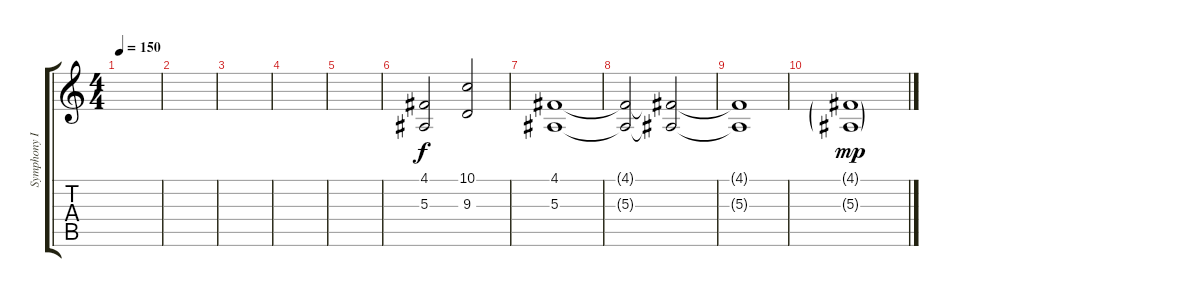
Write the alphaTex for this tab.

\track ("Symphony III" "Symphony I") {instrument choiraahs}
\staff {score tabs}
\tuning (D4 A3 F3 C3 G2 C2) {hide}
\ts (4 4)
\tempo 150
\clef g2
\ks c
|
|
|
|
|
(4.1 5.3).2{instrument seashore} (10.1 9.3).2 |
(4.1 5.3).1 |
(4.1{t} 5.3{t}).2 (4.1{t} 5.3{t}).2 |
(4.1{t} 5.3{t}).1 |
(4.1{g} 5.3{g}).1{dy mp}
